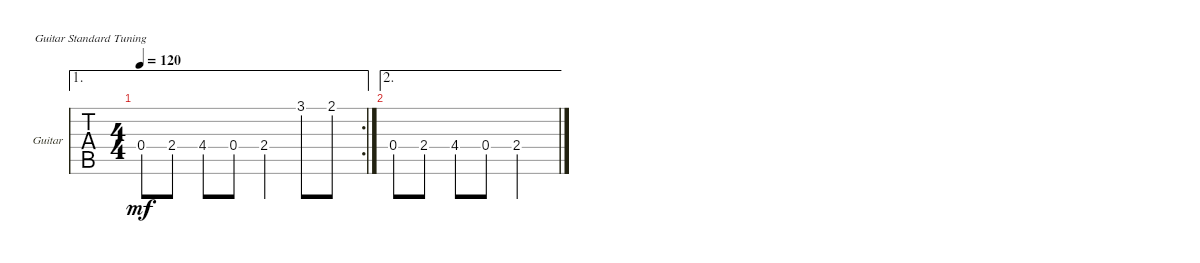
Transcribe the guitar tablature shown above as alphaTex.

\defaultSystemsLayout 4
\bracketExtendMode groupsimilarinstruments
\firstSystemTrackNameOrientation horizontal
\otherSystemsTrackNameOrientation horizontal
\track ("Guitar" "Guitar") {mute instrument electricguitarclean}
\staff {tabs}
\tuning (E4 B3 G3 D3 A2 E2)
\ae 1
\rc 2
\ts (4 4)
\tempo 120
\clef g2
\ks eminor
0.4.8{dy mf} 2.4.8 4.4.8 0.4.8 2.4.4 3.1.8 2.1.8 |
\ae 2
0.4.8 2.4.8 4.4.8 0.4.8 2.4.2
